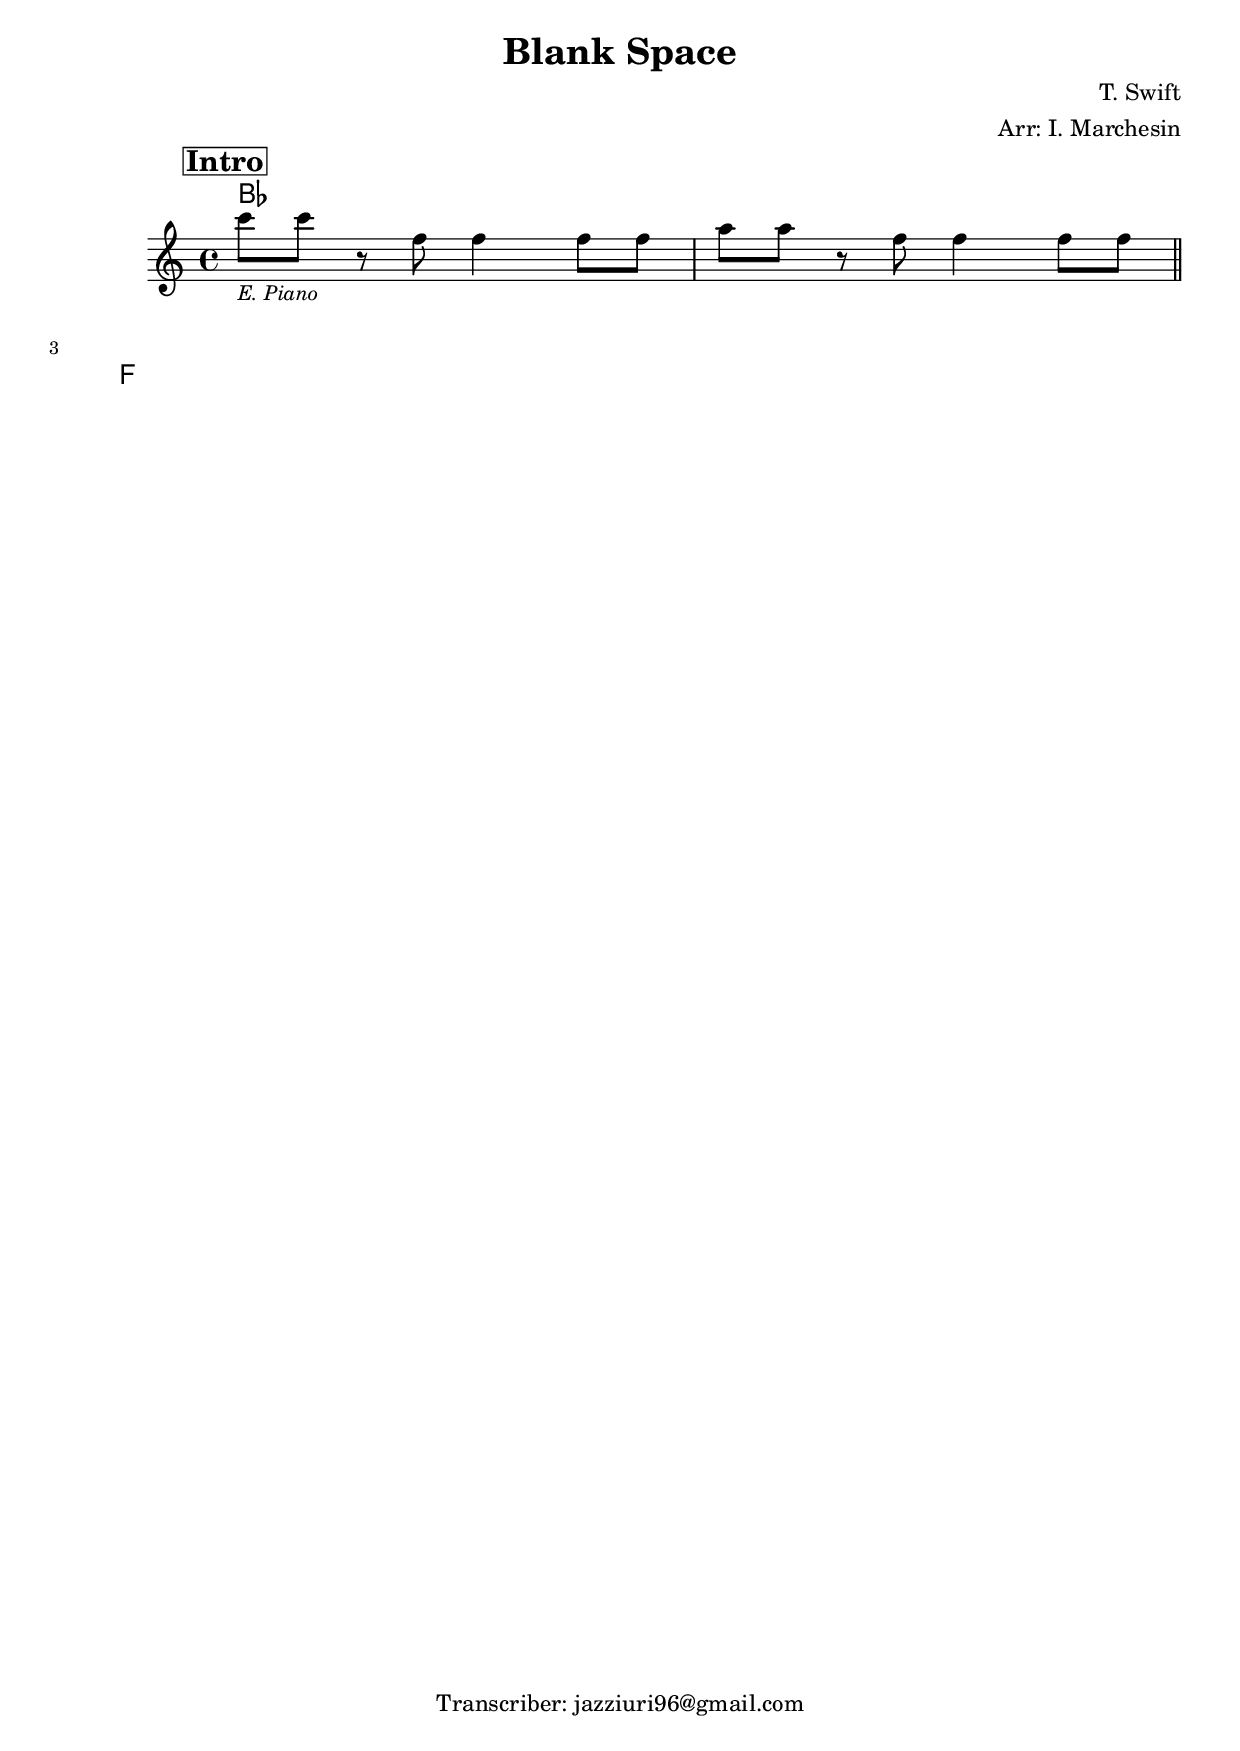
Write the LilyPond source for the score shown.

\header {
  title = "Blank Space"
  piece = " "
  composer = "T. Swift"
  arranger = "Arr: I. Marchesin"
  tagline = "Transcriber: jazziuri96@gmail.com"
}

obbligato =
\relative c' {
  \clef treble
  \key c \major
  \time 4/4

  \mark \markup {\bold \box "Intro"}
  c''8_\markup {\italic \small "E. Piano"} c r f, f4 f8 f 
  a a r f f4 f8 f \bar "||" \break
  
}

armonie = 
\chordmode {

  %Intro
  bes1
  bes

  %A
  f1


}

\score {
  <<
    \new ChordNames {
    \set chordChanges = ##t
    \armonie
    }
    \new Staff \obbligato
  >>
  \layout {}
  \midi {}
}
